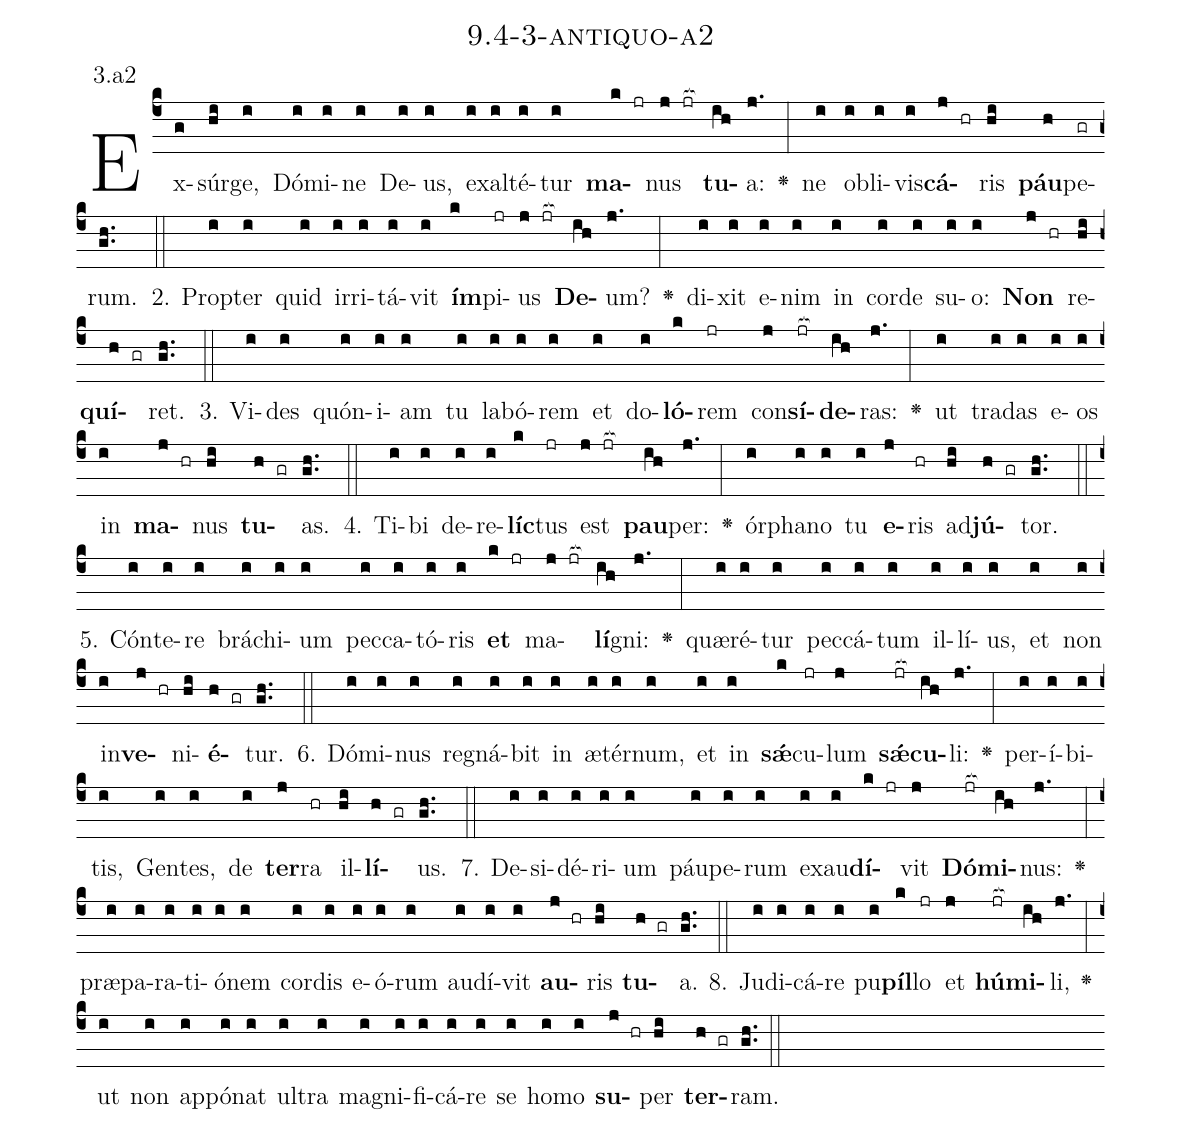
name: 9.4-3-antiquo-a2;
annotation: 3.a2;
%%
(c4)Ex(g)súr(hi)ge,(i) Dó(i)mi(i)ne(i) De(i)us,(i) ex(i)al(i)té(i)tur(i) <b>ma</b>(k jr)nus(j jr[ocb:1{]) <b>tu</b>(ih[ocb:0}])a:(j.) <v>\greheightstar</v>(:) ne(i) ob(i)li(i)vis(i)<b>cá</b>(j hr)ris(hi) <b>páu</b>(h)pe(gr)rum.(gh..) (::)
2. Prop(i)ter(i) quid(i) ir(i)ri(i)tá(i)vit(i) <b>ím</b>(k)pi(jr)us(j jr[ocb:1{]) <b>De</b>(ih[ocb:0}])um?(j.) <v>\greheightstar</v>(:) di(i)xit(i) e(i)nim(i) in(i) cor(i)de(i) su(i)o:(i) <b>Non</b>(j hr) re(hi)<b>quí</b>(h gr)ret.(gh..) (::)
3. Vi(i)des(i) quón(i)i(i)am(i) tu(i) la(i)bó(i)rem(i) et(i) do(i)<b>ló</b>(k)rem(jr) con(j)<b>sí</b>(jr[ocb:1{])<b>de</b>(ih[ocb:0}])ras:(j.) <v>\greheightstar</v>(:) ut(i) tra(i)das(i) e(i)os(i) in(i) <b>ma</b>(j hr)nus(hi) <b>tu</b>(h gr)as.(gh..) (::)
4. Ti(i)bi(i) de(i)re(i)<b>líc</b>(k)tus(jr) est(j jr[ocb:1{]) <b>pau</b>(ih[ocb:0}])per:(j.) <v>\greheightstar</v>(:) ór(i)pha(i)no(i) tu(i) <b>e</b>(j)ris(hr) ad(hi)<b>jú</b>(h gr)tor.(gh..) (::)
5. Cón(i)te(i)re(i) brá(i)chi(i)um(i) pec(i)ca(i)tó(i)ris(i) <b>et</b>(k jr) ma(j jr[ocb:1{])<b>lí</b>(ih[ocb:0}])gni:(j.) <v>\greheightstar</v>(:) quæ(i)ré(i)tur(i) pec(i)cá(i)tum(i) il(i)lí(i)us,(i) et(i) non(i) in(i)<b>ve</b>(j hr)ni(hi)<b>é</b>(h gr)tur.(gh..) (::)
6. Dó(i)mi(i)nus(i) re(i)gná(i)bit(i) in(i) æ(i)tér(i)num,(i) et(i) in(i) <b>sǽ</b>(k)cu(jr)lum(j) <b>sǽ</b>(jr[ocb:1{])<b>cu</b>(ih[ocb:0}])li:(j.) <v>\greheightstar</v>(:) per(i)í(i)bi(i)tis,(i) Gen(i)tes,(i) de(i) <b>ter</b>(j)ra(hr) il(hi)<b>lí</b>(h gr)us.(gh..) (::)
7. De(i)si(i)dé(i)ri(i)um(i) páu(i)pe(i)rum(i) ex(i)au(i)<b>dí</b>(k jr)vit(j) <b>Dó</b>(jr[ocb:1{])<b>mi</b>(ih[ocb:0}])nus:(j.) <v>\greheightstar</v>(:) præ(i)pa(i)ra(i)ti(i)ó(i)nem(i) cor(i)dis(i) e(i)ó(i)rum(i) au(i)dí(i)vit(i) <b>au</b>(j hr)ris(hi) <b>tu</b>(h gr)a.(gh..) (::)
8. Ju(i)di(i)cá(i)re(i) pu(i)<b>píl</b>(k)lo(jr) et(j) <b>hú</b>(jr[ocb:1{])<b>mi</b>(ih[ocb:0}])li,(j.) <v>\greheightstar</v>(:) ut(i) non(i) ap(i)pó(i)nat(i) ul(i)tra(i) ma(i)gni(i)fi(i)cá(i)re(i) se(i) ho(i)mo(i) <b>su</b>(j hr)per(hi) <b>ter</b>(h gr)ram.(gh..) (::)
